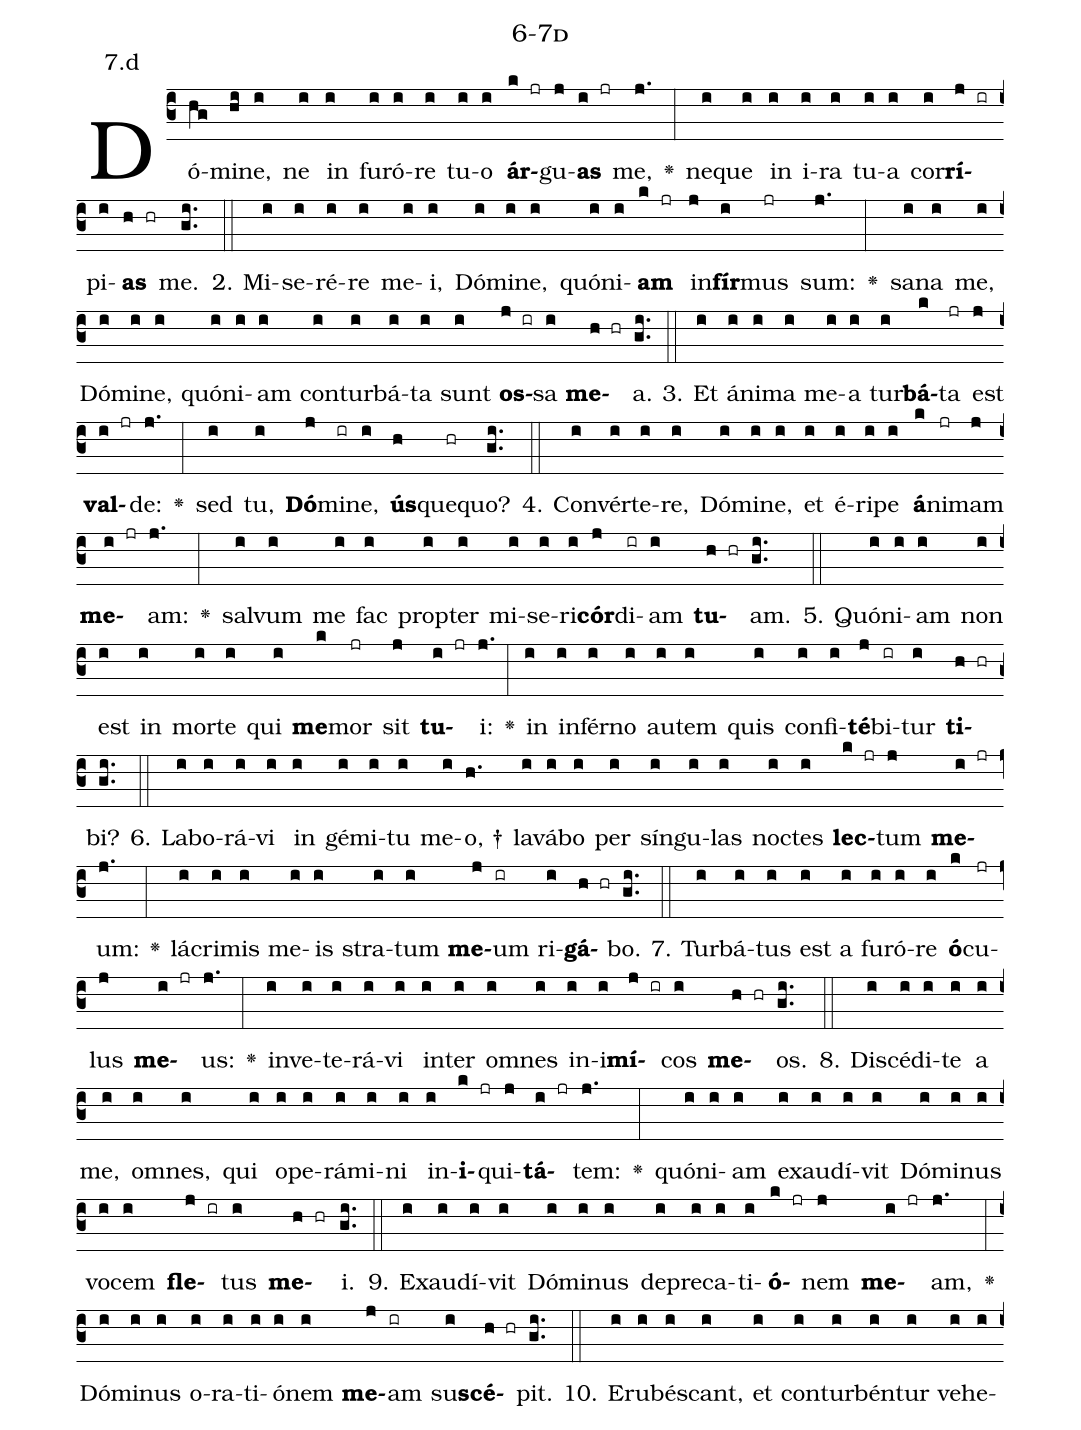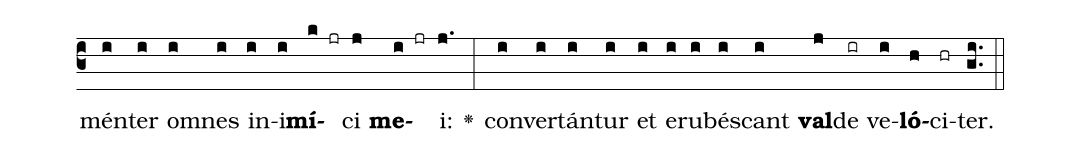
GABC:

name: 6-7d;
annotation: 7.d;
%%
(c3)Dó(hg)mi(hi)ne,(i) ne(i) in(i) fu(i)ró(i)re(i) tu(i)o(i) <b>ár</b>(k jr)gu(j)<b>as</b>(i jr) me,(j.) <v>\greheightstar</v>(:) ne(i)que(i) in(i) i(i)ra(i) tu(i)a(i) cor(i)<b>rí</b>(j ir)pi(i)<b>as</b>(h hr) me.(gi..) (::)
2. Mi(i)se(i)ré(i)re(i) me(i)i,(i) Dó(i)mi(i)ne,(i) quón(i)i(i)<b>am</b>(k jr) in(j)<b>fír</b>(i)mus(jr) sum:(j.) <v>\greheightstar</v>(:) sa(i)na(i) me,(i) Dó(i)mi(i)ne,(i) quón(i)i(i)am(i) con(i)tur(i)bá(i)ta(i) sunt(i) <b>os</b>(j ir)sa(i) <b>me</b>(h hr)a.(gi..) (::)
3. Et(i) á(i)ni(i)ma(i) me(i)a(i) tur(i)<b>bá</b>(k)ta(jr) est(j) <b>val</b>(i jr)de:(j.) <v>\greheightstar</v>(:) sed(i) tu,(i) <b>Dó</b>(j)mi(ir)ne,(i) <b>ús</b>(h)que(hr)quo?(gi..) (::)
4. Con(i)vér(i)te(i)re,(i) Dó(i)mi(i)ne,(i) et(i) é(i)ri(i)pe(i) <b>á</b>(k)ni(jr)mam(j) <b>me</b>(i jr)am:(j.) <v>\greheightstar</v>(:) sal(i)vum(i) me(i) fac(i) prop(i)ter(i) mi(i)se(i)ri(i)<b>cór</b>(j)di(ir)am(i) <b>tu</b>(h hr)am.(gi..) (::)
5. Quón(i)i(i)am(i) non(i) est(i) in(i) mor(i)te(i) qui(i) <b>me</b>(k)mor(jr) sit(j) <b>tu</b>(i jr)i:(j.) <v>\greheightstar</v>(:) in(i) in(i)fér(i)no(i) au(i)tem(i) quis(i) con(i)fi(i)<b>té</b>(j)bi(ir)tur(i) <b>ti</b>(h hr)bi?(gi..) (::)
6. La(i)bo(i)rá(i)vi(i) in(i) gé(i)mi(i)tu(i) me(i)o, †(h.) la(i)vá(i)bo(i) per(i) sín(i)gu(i)las(i) noc(i)tes(i) <b>lec</b>(k jr)tum(j) <b>me</b>(i jr)um:(j.) <v>\greheightstar</v>(:) lá(i)cri(i)mis(i) me(i)is(i) stra(i)tum(i) <b>me</b>(j)um(ir) ri(i)<b>gá</b>(h hr)bo.(gi..) (::)
7. Tur(i)bá(i)tus(i) est(i) a(i) fu(i)ró(i)re(i) <b>ó</b>(k)cu(jr)lus(j) <b>me</b>(i jr)us:(j.) <v>\greheightstar</v>(:) in(i)ve(i)te(i)rá(i)vi(i) in(i)ter(i) om(i)nes(i) in(i)i(i)<b>mí</b>(j ir)cos(i) <b>me</b>(h hr)os.(gi..) (::)
8. Di(i)scé(i)di(i)te(i) a(i) me,(i) om(i)nes,(i) qui(i) o(i)pe(i)rá(i)mi(i)ni(i) in(i)<b>i</b>(k jr)qui(j)<b>tá</b>(i jr)tem:(j.) <v>\greheightstar</v>(:) quón(i)i(i)am(i) ex(i)au(i)dí(i)vit(i) Dó(i)mi(i)nus(i) vo(i)cem(i) <b>fle</b>(j ir)tus(i) <b>me</b>(h hr)i.(gi..) (::)
9. Ex(i)au(i)dí(i)vit(i) Dó(i)mi(i)nus(i) de(i)pre(i)ca(i)ti(i)<b>ó</b>(k jr)nem(j) <b>me</b>(i jr)am,(j.) <v>\greheightstar</v>(:) Dó(i)mi(i)nus(i) o(i)ra(i)ti(i)ó(i)nem(i) <b>me</b>(j)am(ir) su(i)<b>scé</b>(h hr)pit.(gi..) (::)
10. E(i)ru(i)bés(i)cant,(i) et(i) con(i)tur(i)bén(i)tur(i) ve(i)he(i)mén(i)ter(i) om(i)nes(i) in(i)i(i)<b>mí</b>(k jr)ci(j) <b>me</b>(i jr)i:(j.) <v>\greheightstar</v>(:) con(i)ver(i)tán(i)tur(i) et(i) e(i)ru(i)bés(i)cant(i) <b>val</b>(j)de(ir) ve(i)<b>ló</b>(h)ci(hr)ter.(gi..) (::)
